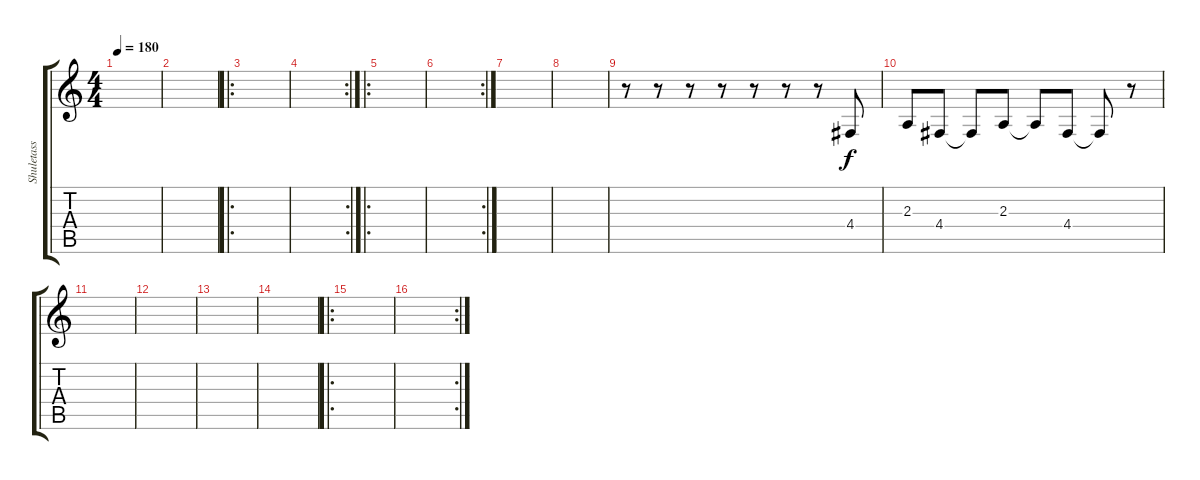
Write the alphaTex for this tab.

\track ("Shuletass (Voz)" "Shuletass ") {instrument cello}
\staff {score tabs}
\tuning (E4 B3 G3 D3 A2 E2) {hide}
\ts (4 4)
\tempo 180
\clef g2
\ks c
|
|
\ro
|
\rc 2
|
\ro
|
\rc 2
|
|
|
r.8 r.8 r.8 r.8 r.8 r.8 r.8 4.4.8 |
2.3.8 4.4.8 4.4{t}.8 2.3.8 2.3{t}.8 4.4.8 4.4{t}.8 r.8 |
|
|
|
|
\ro
|
\rc 2
